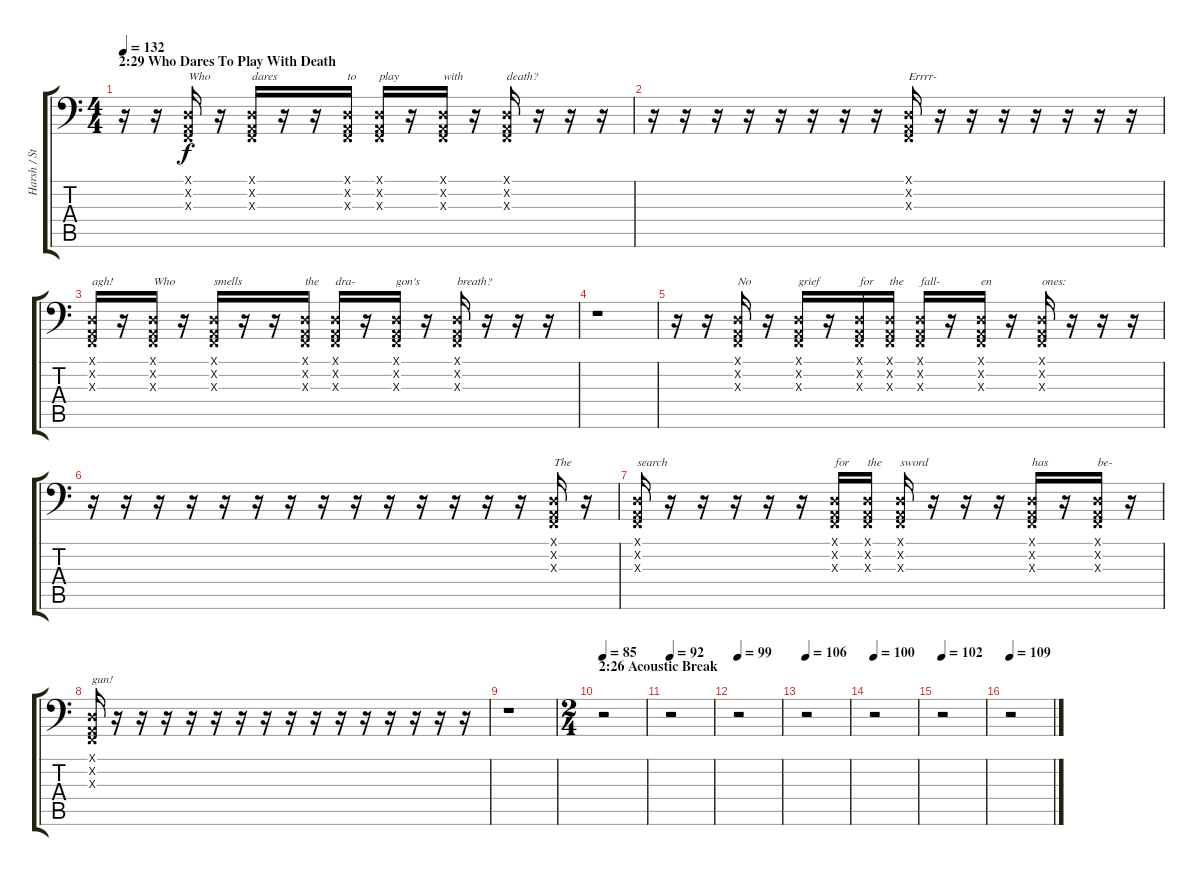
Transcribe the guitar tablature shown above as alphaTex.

\track ("Harsh / Stage-Whispered Vocals" "Harsh / St") {instrument timpani}
\staff {score tabs}
\tuning (D3 A2 F2 C2 G1 D1) {hide}
\ts (4 4)
\section ("" "2:29 Who Dares To Play With Death")
\tempo 132
\clef f4
\ks c
r.16{dy f} r.16 (0.1{x} 0.2{x} 0.3{x}).16{txt "Who"} r.16 (0.1{x} 0.2{x} 0.3{x}).16{txt "dares"} r.16 r.16 (0.1{x} 0.2{x} 0.3{x}).16{txt "to"} (0.1{x} 0.2{x} 0.3{x}).16{txt "play"} r.16 (0.1{x} 0.2{x} 0.3{x}).16{txt "with"} r.16 (0.1{x} 0.2{x} 0.3{x}).16{txt "death?"} r.16 r.16 r.16 |
r.16 r.16 r.16 r.16 r.16 r.16 r.16 r.16 (0.1{x} 0.2{x} 0.3{x}).16{txt "Errrr-"} r.16 r.16 r.16 r.16 r.16 r.16 r.16 |
(0.1{x} 0.2{x} 0.3{x}).16{txt "agh!"} r.16 (0.1{x} 0.2{x} 0.3{x}).16{txt "Who"} r.16 (0.1{x} 0.2{x} 0.3{x}).16{txt "smells"} r.16 r.16 (0.1{x} 0.2{x} 0.3{x}).16{txt "the"} (0.1{x} 0.2{x} 0.3{x}).16{txt "dra-"} r.16 (0.1{x} 0.2{x} 0.3{x}).16{txt "gon's"} r.16 (0.1{x} 0.2{x} 0.3{x}).16{txt "breath?"} r.16 r.16 r.16 |
r.1 |
r.16 r.16 (0.1{x} 0.2{x} 0.3{x}).16{txt "No"} r.16 (0.1{x} 0.2{x} 0.3{x}).16{txt "grief"} r.16 (0.1{x} 0.2{x} 0.3{x}).16{txt "for"} (0.1{x} 0.2{x} 0.3{x}).16{txt "the"} (0.1{x} 0.2{x} 0.3{x}).16{txt "fall-"} r.16 (0.1{x} 0.2{x} 0.3{x}).16{txt "en"} r.16 (0.1{x} 0.2{x} 0.3{x}).16{txt "ones:"} r.16 r.16 r.16 |
r.16 r.16 r.16 r.16 r.16 r.16 r.16 r.16 r.16 r.16 r.16 r.16 r.16 r.16 (0.1{x} 0.2{x} 0.3{x}).16{txt "The"} r.16 |
(0.1{x} 0.2{x} 0.3{x}).16{txt "search"} r.16 r.16 r.16 r.16 r.16 (0.1{x} 0.2{x} 0.3{x}).16{txt "for"} (0.1{x} 0.2{x} 0.3{x}).16{txt "the"} (0.1{x} 0.2{x} 0.3{x}).16{txt "sword"} r.16 r.16 r.16 (0.1{x} 0.2{x} 0.3{x}).16{txt "has"} r.16 (0.1{x} 0.2{x} 0.3{x}).16{txt "be-"} r.16 |
(0.1{x} 0.2{x} 0.3{x}).16{txt "gun!"} r.16 r.16 r.16 r.16 r.16 r.16 r.16 r.16 r.16 r.16 r.16 r.16 r.16 r.16 r.16 |
r.1 |
\ts (2 4)
\section ("" "2:26 Acoustic Break")
\tempo 85
r.2 |
\tempo 92
r.2 |
\tempo 99
r.2 |
\tempo 106
r.2 |
\tempo 100
r.2 |
\tempo 102
r.2 |
\tempo 109
r.2
